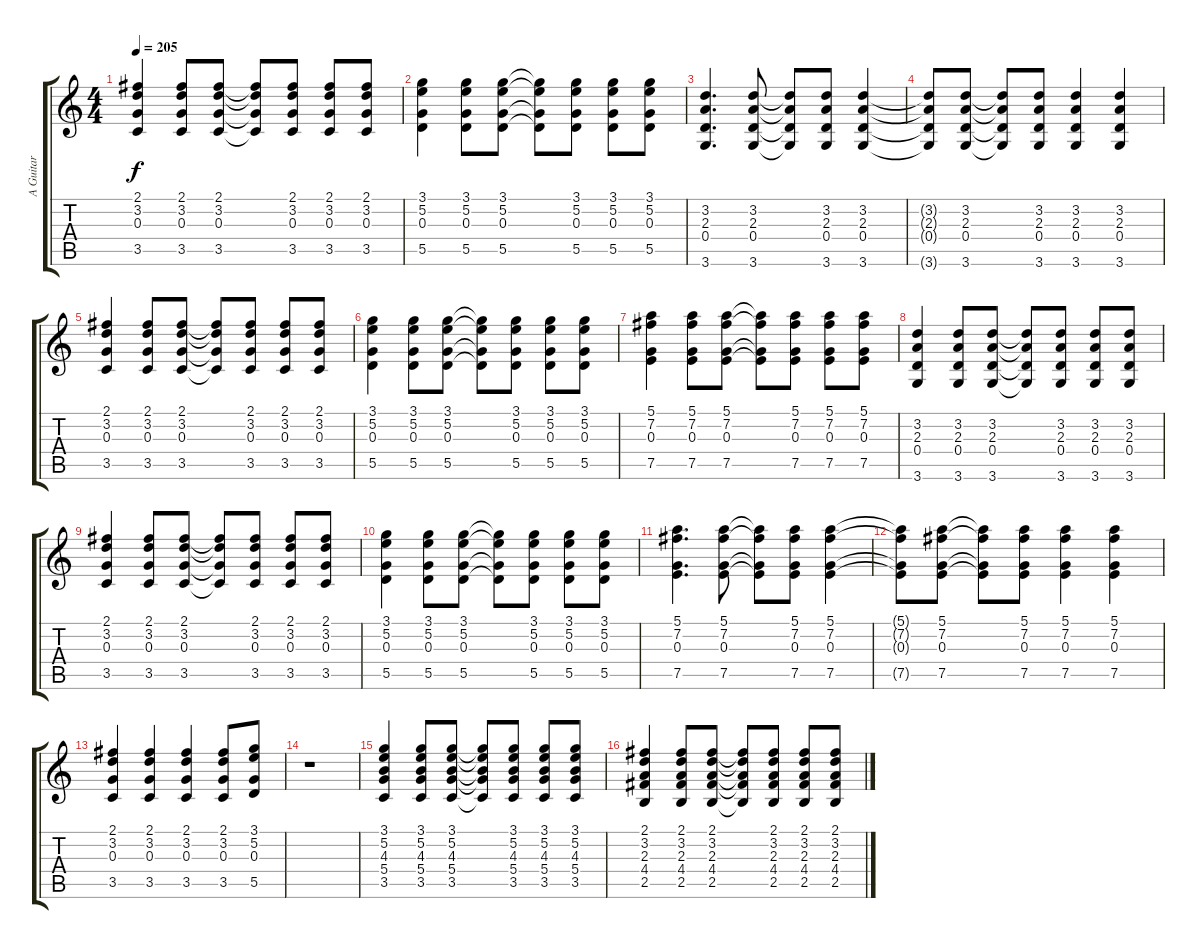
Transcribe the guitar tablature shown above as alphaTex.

\track ("A Guitar" "A Guitar") {instrument acousticguitarsteel}
\staff {score tabs}
\tuning (E4 B3 G3 D3 A2 E2) {hide}
\ts (4 4)
\tempo 205
\clef g2
\ks c
(2.1 3.2 0.3 3.5).4{dy f} (2.1 3.2 0.3 3.5).8 (2.1 3.2 0.3 3.5).8 (2.1{t} 3.2{t} 0.3{t} 3.5{t}).8 (2.1 3.2 0.3 3.5).8 (2.1 3.2 0.3 3.5).8 (2.1 3.2 0.3 3.5).8 |
(3.1 5.2 0.3 5.5).4 (3.1 5.2 0.3 5.5).8 (3.1 5.2 0.3 5.5).8 (3.1{t} 5.2{t} 0.3{t} 5.5{t}).8 (3.1 5.2 0.3 5.5).8 (3.1 5.2 0.3 5.5).8 (3.1 5.2 0.3 5.5).8 |
(3.2 2.3 0.4 3.6).4{d} (3.2 2.3 0.4 3.6).8 (3.2{t} 2.3{t} 0.4{t} 3.6{t}).8 (3.2 2.3 0.4 3.6).8 (3.2 2.3 0.4 3.6).4 |
(3.2{t} 2.3{t} 0.4{t} 3.6{t}).8 (3.2 2.3 0.4 3.6).8 (3.2{t} 2.3{t} 0.4{t} 3.6{t}).8 (3.2 2.3 0.4 3.6).8 (3.2 2.3 0.4 3.6).4 (3.2 2.3 0.4 3.6).4 |
(2.1 3.2 0.3 3.5).4 (2.1 3.2 0.3 3.5).8 (2.1 3.2 0.3 3.5).8 (2.1{t} 3.2{t} 0.3{t} 3.5{t}).8 (2.1 3.2 0.3 3.5).8 (2.1 3.2 0.3 3.5).8 (2.1 3.2 0.3 3.5).8 |
(3.1 5.2 0.3 5.5).4 (3.1 5.2 0.3 5.5).8 (3.1 5.2 0.3 5.5).8 (3.1{t} 5.2{t} 0.3{t} 5.5{t}).8 (3.1 5.2 0.3 5.5).8 (3.1 5.2 0.3 5.5).8 (3.1 5.2 0.3 5.5).8 |
(5.1 7.2 0.3 7.5).4 (5.1 7.2 0.3 7.5).8 (5.1 7.2 0.3 7.5).8 (5.1{t} 7.2{t} 0.3{t} 7.5{t}).8 (5.1 7.2 0.3 7.5).8 (5.1 7.2 0.3 7.5).8 (5.1 7.2 0.3 7.5).8 |
(3.2 2.3 0.4 3.6).4 (3.2 2.3 0.4 3.6).8 (3.2 2.3 0.4 3.6).8 (3.2{t} 2.3{t} 0.4{t} 3.6{t}).8 (3.2 2.3 0.4 3.6).8 (3.2 2.3 0.4 3.6).8 (3.2 2.3 0.4 3.6).8 |
(2.1 3.2 0.3 3.5).4 (2.1 3.2 0.3 3.5).8 (2.1 3.2 0.3 3.5).8 (2.1{t} 3.2{t} 0.3{t} 3.5{t}).8 (2.1 3.2 0.3 3.5).8 (2.1 3.2 0.3 3.5).8 (2.1 3.2 0.3 3.5).8 |
(3.1 5.2 0.3 5.5).4 (3.1 5.2 0.3 5.5).8 (3.1 5.2 0.3 5.5).8 (3.1{t} 5.2{t} 0.3{t} 5.5{t}).8 (3.1 5.2 0.3 5.5).8 (3.1 5.2 0.3 5.5).8 (3.1 5.2 0.3 5.5).8 |
(5.1 7.2 0.3 7.5).4{d} (5.1 7.2 0.3 7.5).8 (5.1{t} 7.2{t} 0.3{t} 7.5{t}).8 (5.1 7.2 0.3 7.5).8 (5.1 7.2 0.3 7.5).4 |
(5.1{t} 7.2{t} 0.3{t} 7.5{t}).8 (5.1 7.2 0.3 7.5).8 (5.1{t} 7.2{t} 0.3{t} 7.5{t}).8 (5.1 7.2 0.3 7.5).8 (5.1 7.2 0.3 7.5).4 (5.1 7.2 0.3 7.5).4 |
(2.1 3.2 0.3 3.5).4 (2.1 3.2 0.3 3.5).4 (2.1 3.2 0.3 3.5).4 (2.1 3.2 0.3 3.5).8 (3.1 5.2 0.3 5.5).8 |
r.1 |
(3.1 5.2 4.3 5.4 3.5).4 (3.1 5.2 4.3 5.4 3.5).8 (3.1 5.2 4.3 5.4 3.5).8 (3.1{t} 5.2{t} 4.3{t} 5.4{t} 3.5{t}).8 (3.1 5.2 4.3 5.4 3.5).8 (3.1 5.2 4.3 5.4 3.5).8 (3.1 5.2 4.3 5.4 3.5).8 |
(2.1 3.2 2.3 4.4 2.5).4 (2.1 3.2 2.3 4.4 2.5).8 (2.1 3.2 2.3 4.4 2.5).8 (2.1{t} 3.2{t} 2.3{t} 4.4{t} 2.5{t}).8 (2.1 3.2 2.3 4.4 2.5).8 (2.1 3.2 2.3 4.4 2.5).8 (2.1 3.2 2.3 4.4 2.5).8
